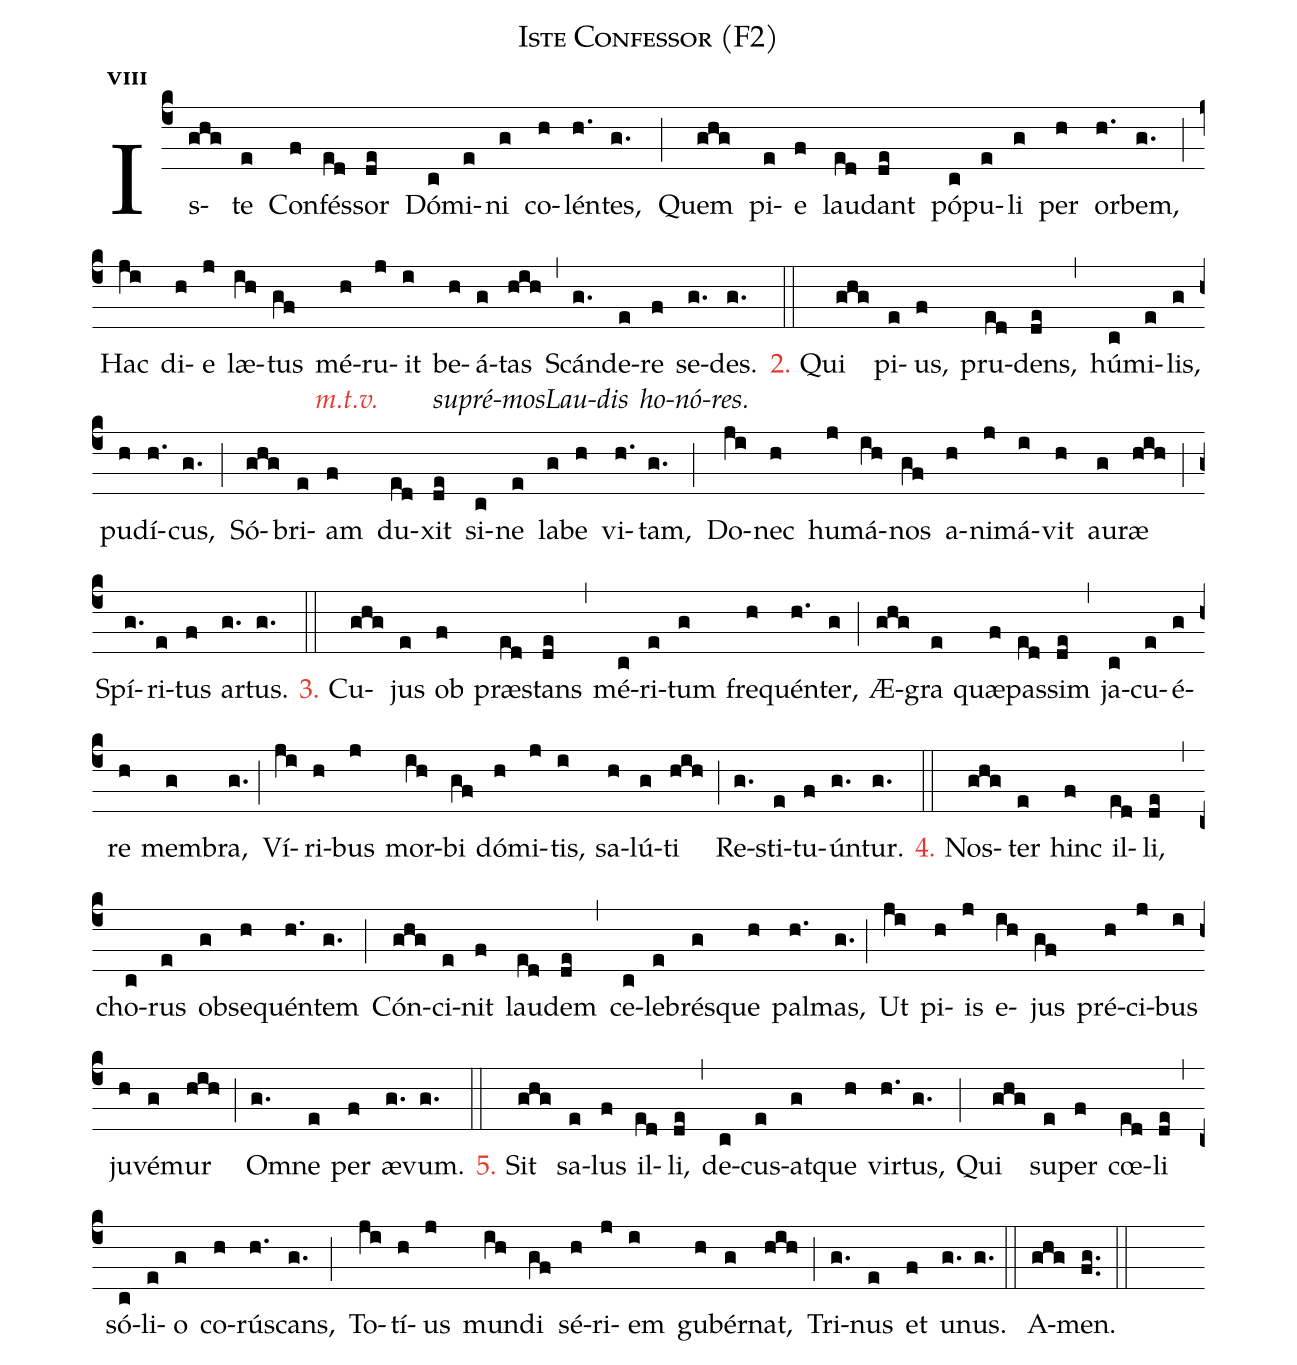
name:Iste Confessor (F2);
office-part:hy;
mode:8;
%%
initial-style: 1;
name: Iste Confessor;
mode: 8;
office-part: Hymnus;
annotation: Hymn.;
annotation: viii;
nabc-lines:1;
%%
(c4) Is(ghg)te(e) Con(f)fés(ed)sor(de) Dó(c)mi(e)ni(g) co(h)lén(h.)tes,(g.) (;)
Quem(ghg) pi(e)e(f) lau(ed)dant(de) pó(c)pu(e)li(g) per(h) or(h.)bem,(g.) (;)
Hac(ji) di(h)e(j) læ(ih)tus(gf) mé[<c>m.t.v.</c>](h)ru(j)it(i) be[supré-mos](h)á(g)tas(hih) (,)
Scán[Lau-dis](g.)de(e)re[ho-nó-res.](f) se(g.)des.(g.) (::)

<c>2.</c> Qui(ghg) pi(e)us,(f) pru(ed)dens,(de) (,) hú(c)mi(e)lis,(g) pu(h)dí(h.)cus,(g.) (;)
Só(ghg)bri(e)am(f) du(ed)xit(de) si(c)ne(e) la(g)be(h) vi(h.)tam,(g.) (;)
Do(ji)nec(h) hu(j)má(ih)nos(gf) a(h)ni(j)má(i)vit(h) au(g)ræ(hih) (;)
Spí(g.)ri(e)tus(f) ar(g.)tus.(g.) (::)

<c>3.</c> Cu(ghg)jus(e) ob(f) præ(ed)stans(de) (,) mé(c)ri(e)tum(g) fre(h)quén(h.)ter,(g) (;)
Æ(ghg)gra(e) quæ(f)pas(ed)sim(de) (,) ja(c)cu(e)é(g)re(h) mem(g)bra,(g.) (;)
Ví(ji)ri(h)bus(j) mor(ih)bi(gf) dó(h)mi(j)tis,(i) sa(h)lú(g)ti(hih) (;)
Re(g.)sti(e)tu(f)ún(g.)tur.(g.) (::)

<c>4.</c> Nos(ghg)ter(e) hinc(f) il(ed)li,(de) (,) cho(c)rus(e) ob(g)se(h)quén(h.)tem(g.) (;)
Cón(ghg)ci(e)nit(f) lau(ed)dem(de) (,) ce(c)le(e)brés(g)que(h) pal(h.)mas,(g.) (;)
Ut(ji) pi(h)is(j) e(ih)jus(gf) pré(h)ci(j)bus(i) ju(h)vé(g)mur(hih) (;)
Om(g.)ne(e) per(f) æ(g.)vum.(g.) (::)

<c>5.</c> Sit(ghg) sa(e)lus(f) il(ed)li,(de) (,) de(c)cus(e)at(g)que(h) vir(h.)tus,(g.) (;)
Qui(ghg) su(e)per(f) cœ(ed)li(de) (,) só(c)li(e)o(g) co(h)rús(h.)cans,(g.) (;)
To(ji)tí(h)us(j) mun(ih)di(gf) sé(h)ri(j)em(i) gu(h)bér(g)nat,(hih) (;)
Tri(g.)nus(e) et(f) u(g.)nus.(g.) (::)

A(ghg)men.(fg..) (::)
